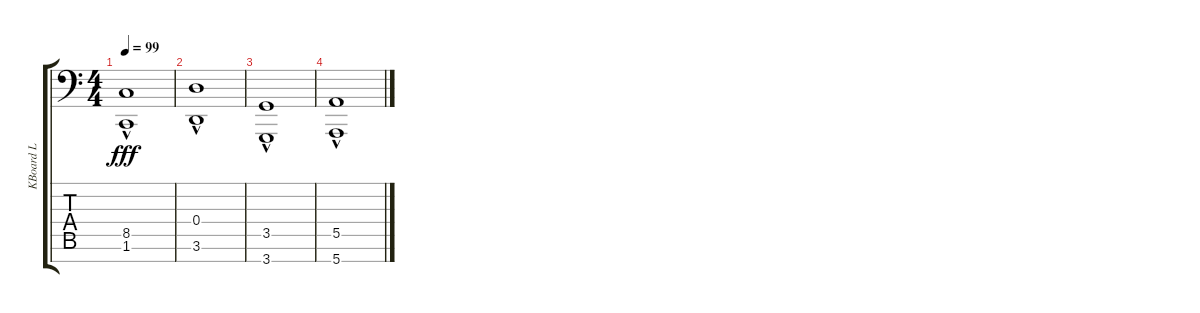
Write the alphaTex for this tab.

\track ("KBoard L" "KBoard L") {instrument acousticgrandpiano}
\staff {score tabs}
\tuning (E4 B3 G3 D3 E2 B1 E1) {hide}
\ts (4 4)
\tempo 99
\clef f4
\ks c
(8.5{hac} 1.6{hac}).1{dy fff volume 8 instrument acousticgrandpiano} |
(0.4{hac} 3.6{hac}).1 |
(3.5{hac} 3.7{hac}).1 |
(5.5{hac} 5.7{hac}).1
